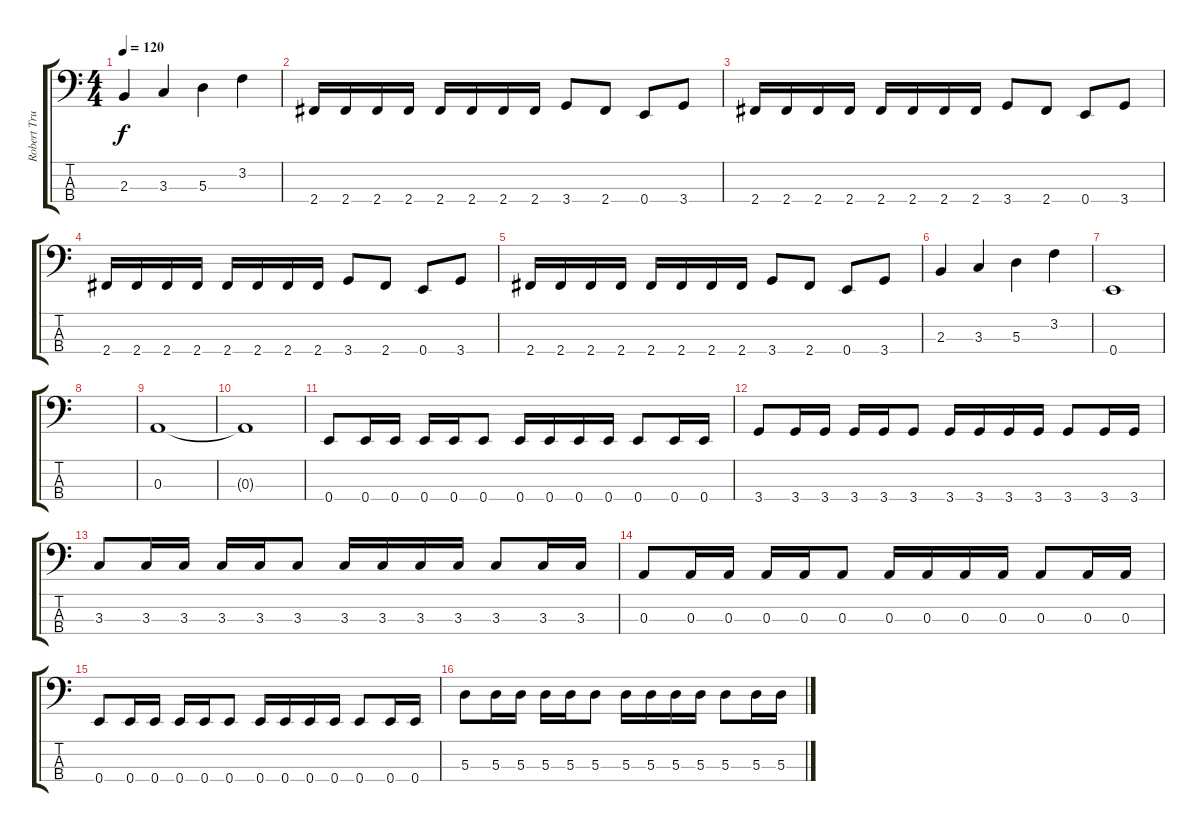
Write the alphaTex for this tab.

\track ("Robert Trujillo" "Robert Tru") {instrument electricbassfinger}
\staff {score tabs}
\tuning (G2 D2 A1 E1) {hide}
\ts (4 4)
\tempo 120
\clef f4
\ks c
2.3.4{dy f} 3.3.4 5.3.4 3.2.4 |
2.4.16 2.4.16 2.4.16 2.4.16 2.4.16 2.4.16 2.4.16 2.4.16 3.4.8 2.4.8 0.4.8 3.4.8 |
2.4.16 2.4.16 2.4.16 2.4.16 2.4.16 2.4.16 2.4.16 2.4.16 3.4.8 2.4.8 0.4.8 3.4.8 |
2.4.16 2.4.16 2.4.16 2.4.16 2.4.16 2.4.16 2.4.16 2.4.16 3.4.8 2.4.8 0.4.8 3.4.8 |
2.4.16 2.4.16 2.4.16 2.4.16 2.4.16 2.4.16 2.4.16 2.4.16 3.4.8 2.4.8 0.4.8 3.4.8 |
2.3.4 3.3.4 5.3.4 3.2.4 |
0.4.1 |
|
0.3.1 |
0.3{t}.1 |
0.4.8 0.4.16 0.4.16 0.4.16 0.4.16 0.4.8 0.4.16 0.4.16 0.4.16 0.4.16 0.4.8 0.4.16 0.4.16 |
3.4.8 3.4.16 3.4.16 3.4.16 3.4.16 3.4.8 3.4.16 3.4.16 3.4.16 3.4.16 3.4.8 3.4.16 3.4.16 |
3.3.8 3.3.16 3.3.16 3.3.16 3.3.16 3.3.8 3.3.16 3.3.16 3.3.16 3.3.16 3.3.8 3.3.16 3.3.16 |
0.3.8 0.3.16 0.3.16 0.3.16 0.3.16 0.3.8 0.3.16 0.3.16 0.3.16 0.3.16 0.3.8 0.3.16 0.3.16 |
0.4.8 0.4.16 0.4.16 0.4.16 0.4.16 0.4.8 0.4.16 0.4.16 0.4.16 0.4.16 0.4.8 0.4.16 0.4.16 |
5.3.8 5.3.16 5.3.16 5.3.16 5.3.16 5.3.8 5.3.16 5.3.16 5.3.16 5.3.16 5.3.8 5.3.16 5.3.16
